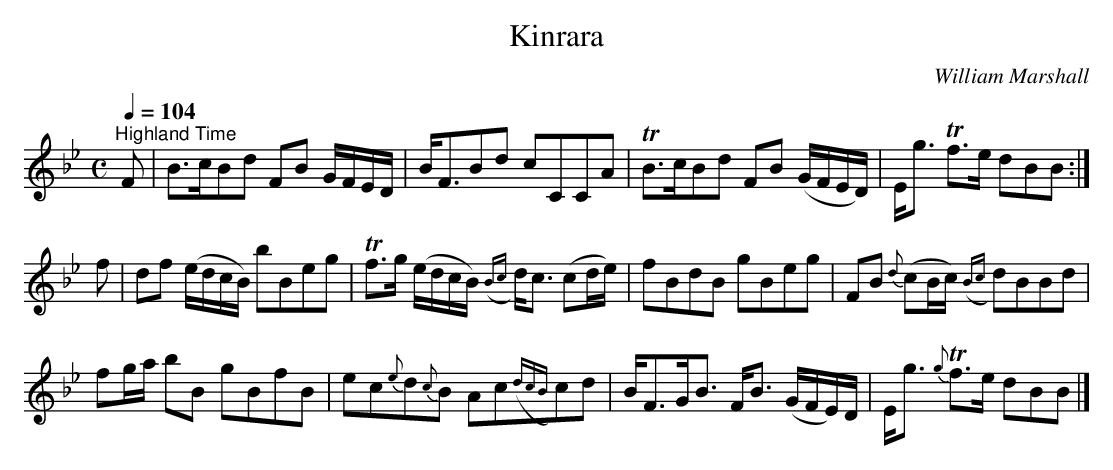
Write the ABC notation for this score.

X:1
T:Kinrara
C:William Marshall
M:C
L:1/8
Q:1/4=104
K:Bb
"^Highland Time"
F| B>cBd           FB     G/F/E/D/ | B<FBd                  cCCA        |\
  TB>cBd           FB    (G/F/E/D/)| E<g    Tf>e            dBB        :|
f| df   (e/d/c/B/) bBeg            |Tf>g    (e/d/c/B/) ({Bc}d<)c (cd/e/)|\
   fBdB            gBeg            | FB  {d}(cB/c/)    ({Bc}d)BBd       |
   fg/a/ bB        gBfB            | ec{e}d{c}B             Ac({dcB}c)d |\
   B<FG<B          F<B   (G/F/E/)D/| E<g {g}Tf>e            dBB        |]
